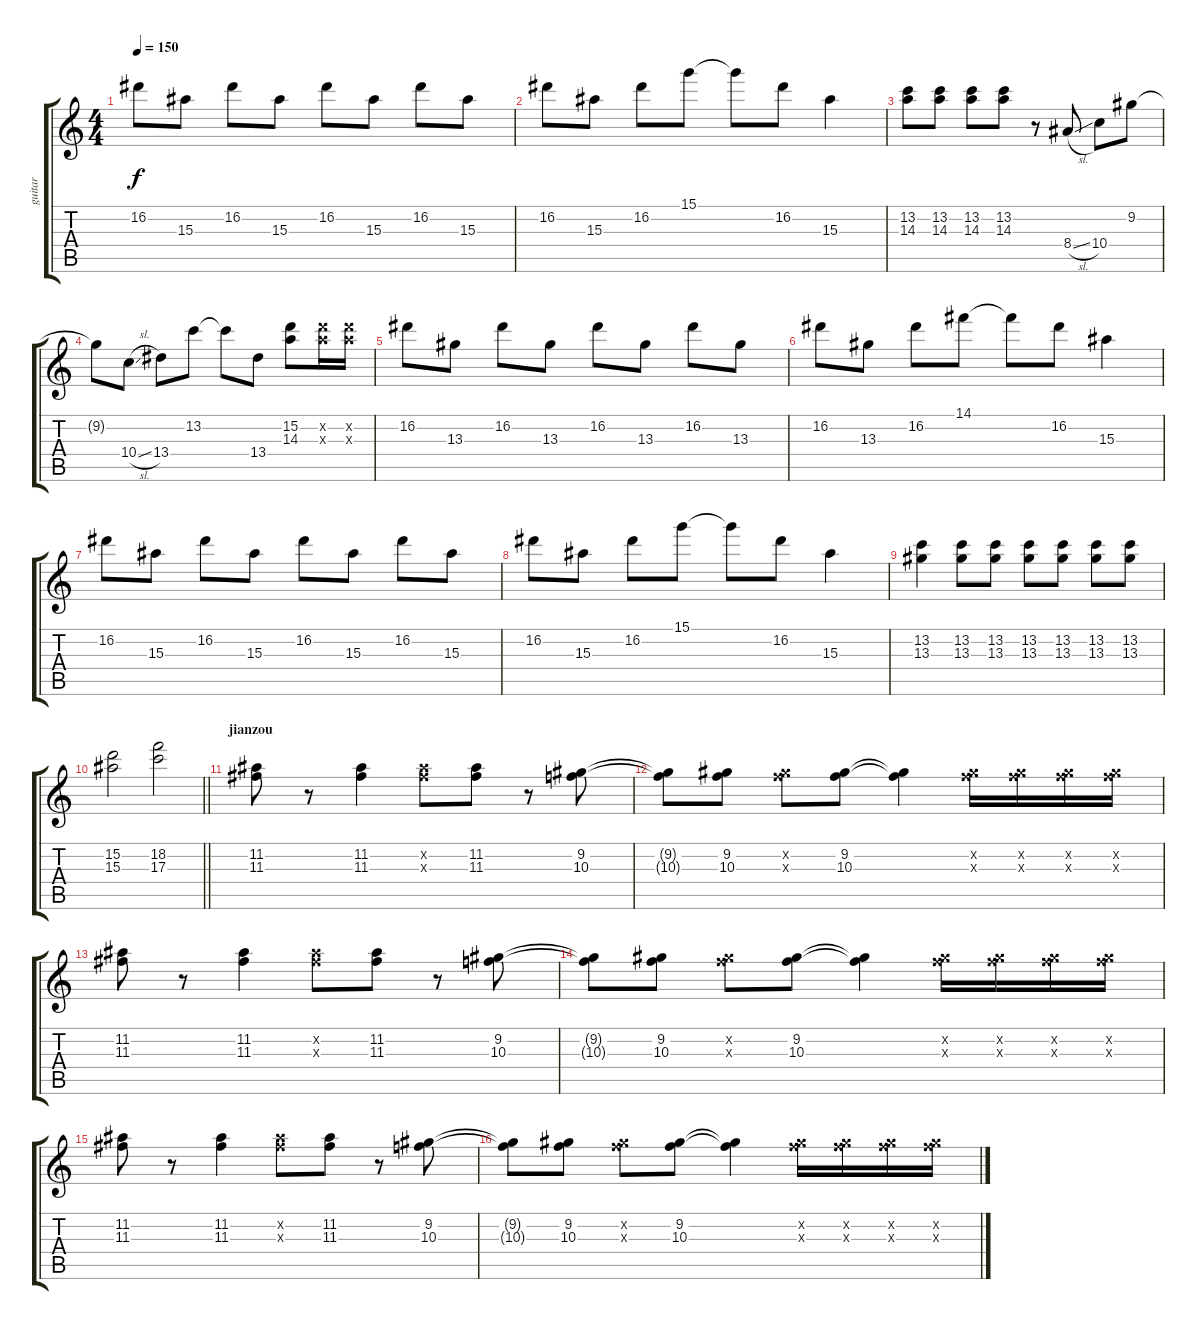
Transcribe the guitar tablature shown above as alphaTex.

\track ("guitar" "guitar") {instrument overdrivenguitar}
\staff {score tabs}
\tuning (E4 B3 G3 D3 A2 E2) {hide}
\ts (4 4)
\tempo 150
\clef g2
\ks c
16.2.8{dy f} 15.3.8 16.2.8 15.3.8 16.2.8 15.3.8 16.2.8 15.3.8 |
16.2.8 15.3.8 16.2.8 15.1.8 15.1{t}.8 16.2.8 15.3.4 |
(13.2 14.3).8 (13.2 14.3).8 (13.2 14.3).8 (13.2 14.3).8 r.8 8.4{sl}.8 10.4.8 9.2.8 |
9.2{t}.8 10.4{sl}.8 13.4.8 13.2.8 13.2{t}.8 13.4.8 (15.2 14.3).8 (15.2{x} 14.3{x}).16 (15.2{x} 14.3{x}).16 |
16.2.8 13.3.8 16.2.8 13.3.8 16.2.8 13.3.8 16.2.8 13.3.8 |
16.2.8 13.3.8 16.2.8 14.1.8 14.1{t}.8 16.2.8 15.3.4 |
16.2.8 15.3.8 16.2.8 15.3.8 16.2.8 15.3.8 16.2.8 15.3.8 |
16.2.8 15.3.8 16.2.8 15.1.8 15.1{t}.8 16.2.8 15.3.4 |
(13.2 13.3).4 (13.2 13.3).8 (13.2 13.3).8 (13.2 13.3).8 (13.2 13.3).8 (13.2 13.3).8 (13.2 13.3).8 |
\barLineRight lightlight
(15.2 15.3).2 (18.2 17.3).2 |
\section ("" "jianzou")
(11.2 11.3).8 r.8 (11.2 11.3).4 (11.2{x} 11.3{x}).8 (11.2 11.3).8 r.8 (9.2 10.3).8 |
(9.2{t} 10.3{t}).8 (9.2 10.3).8 (9.2{x} 10.3{x}).8 (9.2 10.3).8 (9.2{t} 10.3{t}).4 (9.2{x} 10.3{x}).16 (9.2{x} 10.3{x}).16 (9.2{x} 10.3{x}).16 (9.2{x} 10.3{x}).16 |
(11.2 11.3).8 r.8 (11.2 11.3).4 (11.2{x} 11.3{x}).8 (11.2 11.3).8 r.8 (9.2 10.3).8 |
(9.2{t} 10.3{t}).8 (9.2 10.3).8 (9.2{x} 10.3{x}).8 (9.2 10.3).8 (9.2{t} 10.3{t}).4 (9.2{x} 10.3{x}).16 (9.2{x} 10.3{x}).16 (9.2{x} 10.3{x}).16 (9.2{x} 10.3{x}).16 |
(11.2 11.3).8 r.8 (11.2 11.3).4 (11.2{x} 11.3{x}).8 (11.2 11.3).8 r.8 (9.2 10.3).8 |
(9.2{t} 10.3{t}).8 (9.2 10.3).8 (9.2{x} 10.3{x}).8 (9.2 10.3).8 (9.2{t} 10.3{t}).4 (9.2{x} 10.3{x}).16 (9.2{x} 10.3{x}).16 (9.2{x} 10.3{x}).16 (9.2{x} 10.3{x}).16
